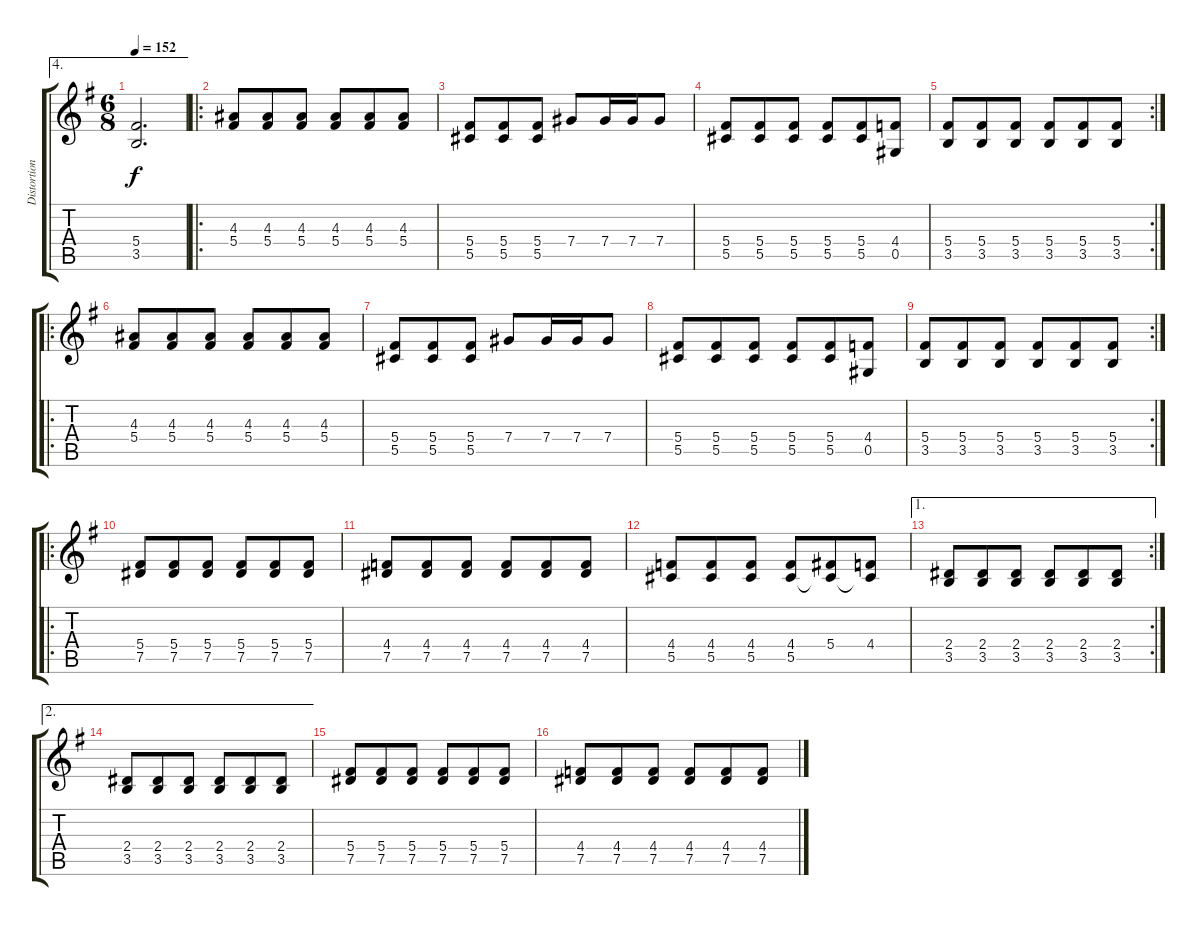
\track ("Distortion Guitar 1" "Distortion") {instrument overdrivenguitar}
\staff {score tabs}
\tuning (Eb4 Bb3 Gb3 Db3 Ab2 Eb2) {hide}
\ae 4
\ts (6 8)
\tempo 152
\clef g2
\ks g
(5.4 3.5).2{d dy f} |
\ro
(4.3 5.4).8 (4.3 5.4).8 (4.3 5.4).8 (4.3 5.4).8 (4.3 5.4).8 (4.3 5.4).8 |
(5.4 5.5).8 (5.4 5.5).8 (5.4 5.5).8 7.4.8 7.4.16 7.4.16 7.4.8 |
(5.4 5.5).8 (5.4 5.5).8 (5.4 5.5).8 (5.4 5.5).8 (5.4 5.5).8 (4.4 0.5).8 |
\rc 2
(5.4 3.5).8 (5.4 3.5).8 (5.4 3.5).8 (5.4 3.5).8 (5.4 3.5).8 (5.4 3.5).8 |
\ro
(4.3 5.4).8 (4.3 5.4).8 (4.3 5.4).8 (4.3 5.4).8 (4.3 5.4).8 (4.3 5.4).8 |
(5.4 5.5).8 (5.4 5.5).8 (5.4 5.5).8 7.4.8 7.4.16 7.4.16 7.4.8 |
(5.4 5.5).8 (5.4 5.5).8 (5.4 5.5).8 (5.4 5.5).8 (5.4 5.5).8 (4.4 0.5).8 |
\rc 2
(5.4 3.5).8 (5.4 3.5).8 (5.4 3.5).8 (5.4 3.5).8 (5.4 3.5).8 (5.4 3.5).8 |
\ro
(5.4 7.5).8 (5.4 7.5).8 (5.4 7.5).8 (5.4 7.5).8 (5.4 7.5).8 (5.4 7.5).8 |
(4.4 7.5).8 (4.4 7.5).8 (4.4 7.5).8 (4.4 7.5).8 (4.4 7.5).8 (4.4 7.5).8 |
(4.4 5.5).8 (4.4 5.5).8 (4.4 5.5).8 (4.4 5.5).8 (5.4 5.5{t}).8 (4.4 5.5{t}).8 |
\ae 1
\rc 2
(2.4 3.5).8 (2.4 3.5).8 (2.4 3.5).8 (2.4 3.5).8 (2.4 3.5).8 (2.4 3.5).8 |
\ae 2
(2.4 3.5).8 (2.4 3.5).8 (2.4 3.5).8 (2.4 3.5).8 (2.4 3.5).8 (2.4 3.5).8 |
(5.4 7.5).8 (5.4 7.5).8 (5.4 7.5).8 (5.4 7.5).8 (5.4 7.5).8 (5.4 7.5).8 |
(4.4 7.5).8 (4.4 7.5).8 (4.4 7.5).8 (4.4 7.5).8 (4.4 7.5).8 (4.4 7.5).8
